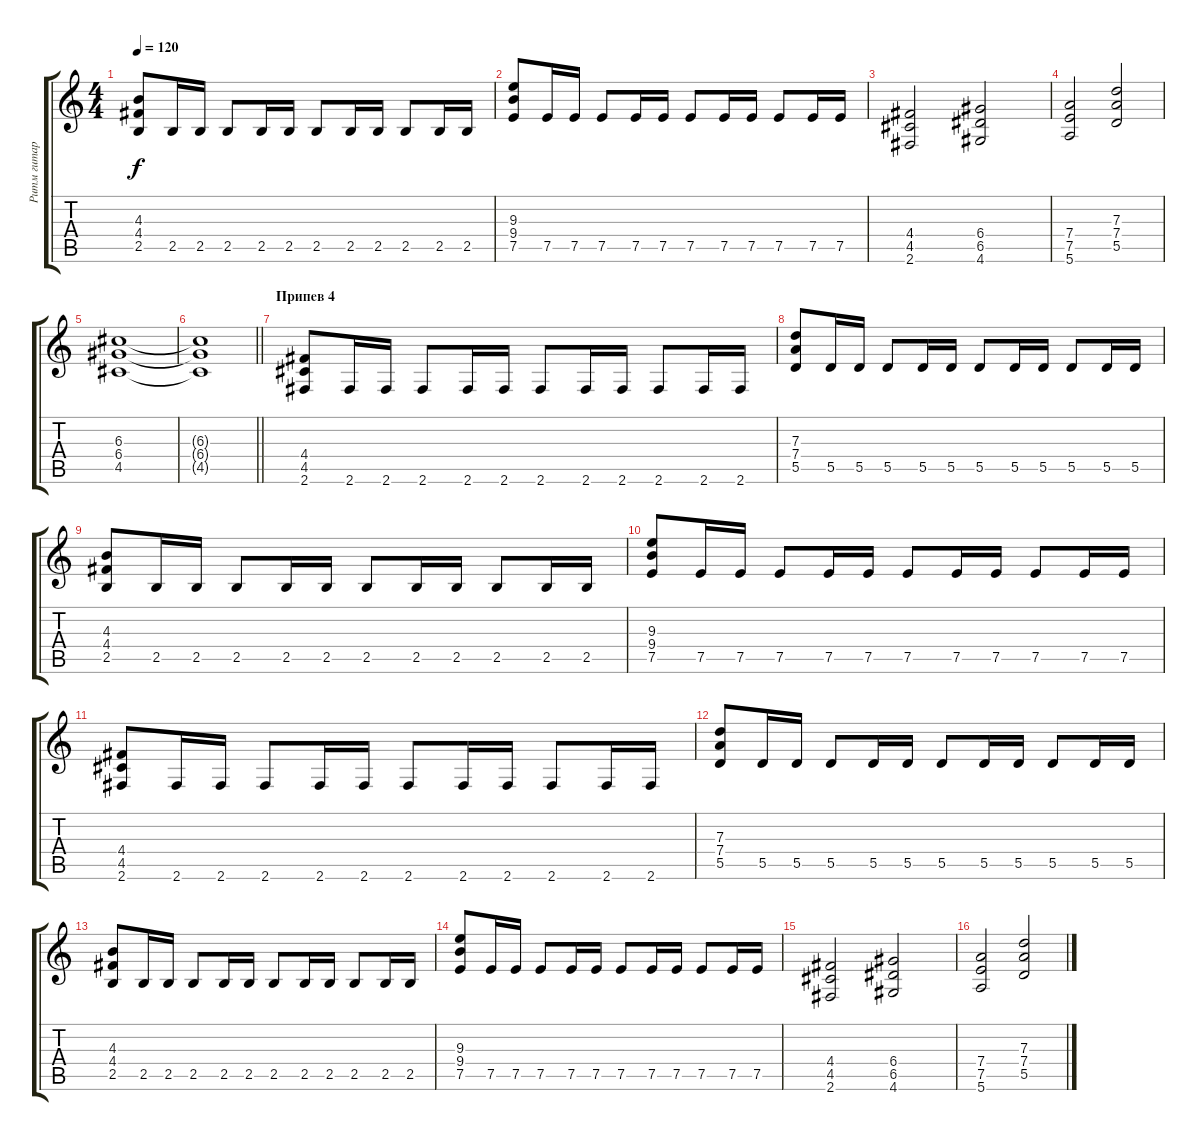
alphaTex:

\track ("Ритм гитара" "Ритм гитар") {instrument distortionguitar}
\staff {score tabs}
\tuning (E4 B3 G3 D3 A2 E2) {hide}
\ts (4 4)
\tempo 120
\clef g2
\ks c
(4.3 4.4 2.5).8{dy f} 2.5.16 2.5.16 2.5.8 2.5.16 2.5.16 2.5.8 2.5.16 2.5.16 2.5.8 2.5.16 2.5.16 |
(9.3 9.4 7.5).8 7.5.16 7.5.16 7.5.8 7.5.16 7.5.16 7.5.8 7.5.16 7.5.16 7.5.8 7.5.16 7.5.16 |
(4.4 4.5 2.6).2 (6.4 6.5 4.6).2 |
(7.4 7.5 5.6).2 (7.3 7.4 5.5).2 |
(6.3 6.4 4.5).1 |
\barLineRight lightlight
(6.3{t} 6.4{t} 4.5{t}).1 |
\section ("" "Припев 4")
(4.4 4.5 2.6).8 2.6.16 2.6.16 2.6.8 2.6.16 2.6.16 2.6.8 2.6.16 2.6.16 2.6.8 2.6.16 2.6.16 |
(7.3 7.4 5.5).8 5.5.16 5.5.16 5.5.8 5.5.16 5.5.16 5.5.8 5.5.16 5.5.16 5.5.8 5.5.16 5.5.16 |
(4.3 4.4 2.5).8 2.5.16 2.5.16 2.5.8 2.5.16 2.5.16 2.5.8 2.5.16 2.5.16 2.5.8 2.5.16 2.5.16 |
(9.3 9.4 7.5).8 7.5.16 7.5.16 7.5.8 7.5.16 7.5.16 7.5.8 7.5.16 7.5.16 7.5.8 7.5.16 7.5.16 |
(4.4 4.5 2.6).8 2.6.16 2.6.16 2.6.8 2.6.16 2.6.16 2.6.8 2.6.16 2.6.16 2.6.8 2.6.16 2.6.16 |
(7.3 7.4 5.5).8 5.5.16 5.5.16 5.5.8 5.5.16 5.5.16 5.5.8 5.5.16 5.5.16 5.5.8 5.5.16 5.5.16 |
(4.3 4.4 2.5).8 2.5.16 2.5.16 2.5.8 2.5.16 2.5.16 2.5.8 2.5.16 2.5.16 2.5.8 2.5.16 2.5.16 |
(9.3 9.4 7.5).8 7.5.16 7.5.16 7.5.8 7.5.16 7.5.16 7.5.8 7.5.16 7.5.16 7.5.8 7.5.16 7.5.16 |
(4.4 4.5 2.6).2 (6.4 6.5 4.6).2 |
(7.4 7.5 5.6).2 (7.3 7.4 5.5).2
